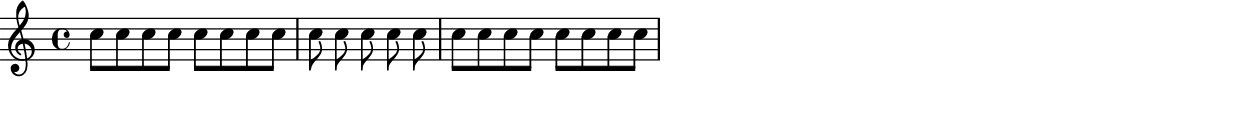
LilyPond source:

%% Generated by lilypond-book.py
%% Options: [exampleindent=10.16\mm,fragment,indent=0\mm,line-width=160\mm,quote,relative=2]
\include "lilypond-book-preamble.ly"


% ****************************************************************
% Start cut-&-pastable-section
% ****************************************************************



\paper {
  indent = 0\mm
  line-width = 160\mm
  % offset the left padding, also add 1mm as lilypond creates cropped
  % images with a little space on the right
  line-width = #(- line-width (* mm  3.000000) (* mm 1))
  line-width = 160\mm - 2.0 * 10.16\mm
  % offset the left padding, also add 1mm as lilypond creates cropped
  % images with a little space on the right
  line-width = #(- line-width (* mm  3.000000) (* mm 1))
}

\layout {
  
}



\relative c''
{


% ****************************************************************
% ly snippet contents follows:
% ****************************************************************
\sourcefileline 1486
\repeat unfold 8 { c8 }
\cadenzaOn
\repeat unfold 5 { c8 }
\bar"|"
\cadenzaOff
\repeat unfold 8 { c8 }



% ****************************************************************
% end ly snippet
% ****************************************************************
}
